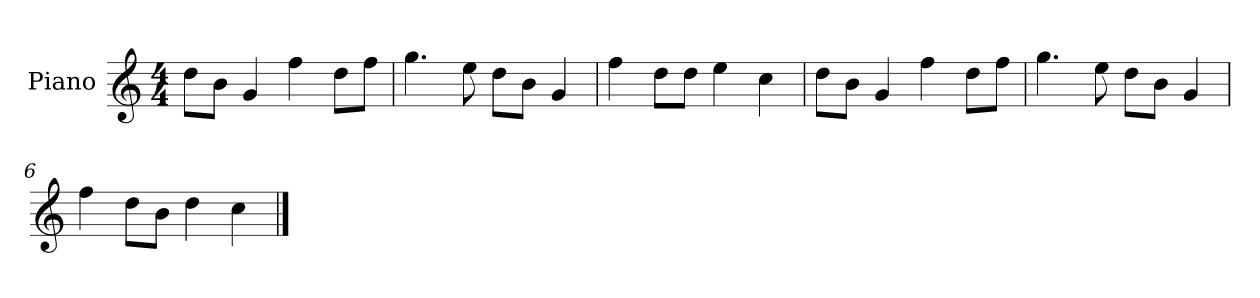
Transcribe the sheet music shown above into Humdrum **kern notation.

**kern
*part1
*staff1
*I"Piano
*I'P-no
*clefG2
*k[]
*M4/4
*MM90
=1
8dd\L
8b\J
4g/
4ff\
8dd\L
8ff\J
=2
4.gg\
8ee\
8dd\L
8b\J
4g/
=3
4ff\
8dd\L
8dd\J
4ee\
4cc\
=4
8dd\L
8b\J
4g/
4ff\
8dd\L
8ff\J
=5
4.gg\
8ee\
8dd\L
8b\J
4g/
=6
4ff\
8dd\L
8b\J
4dd\
4cc\
==
*-
